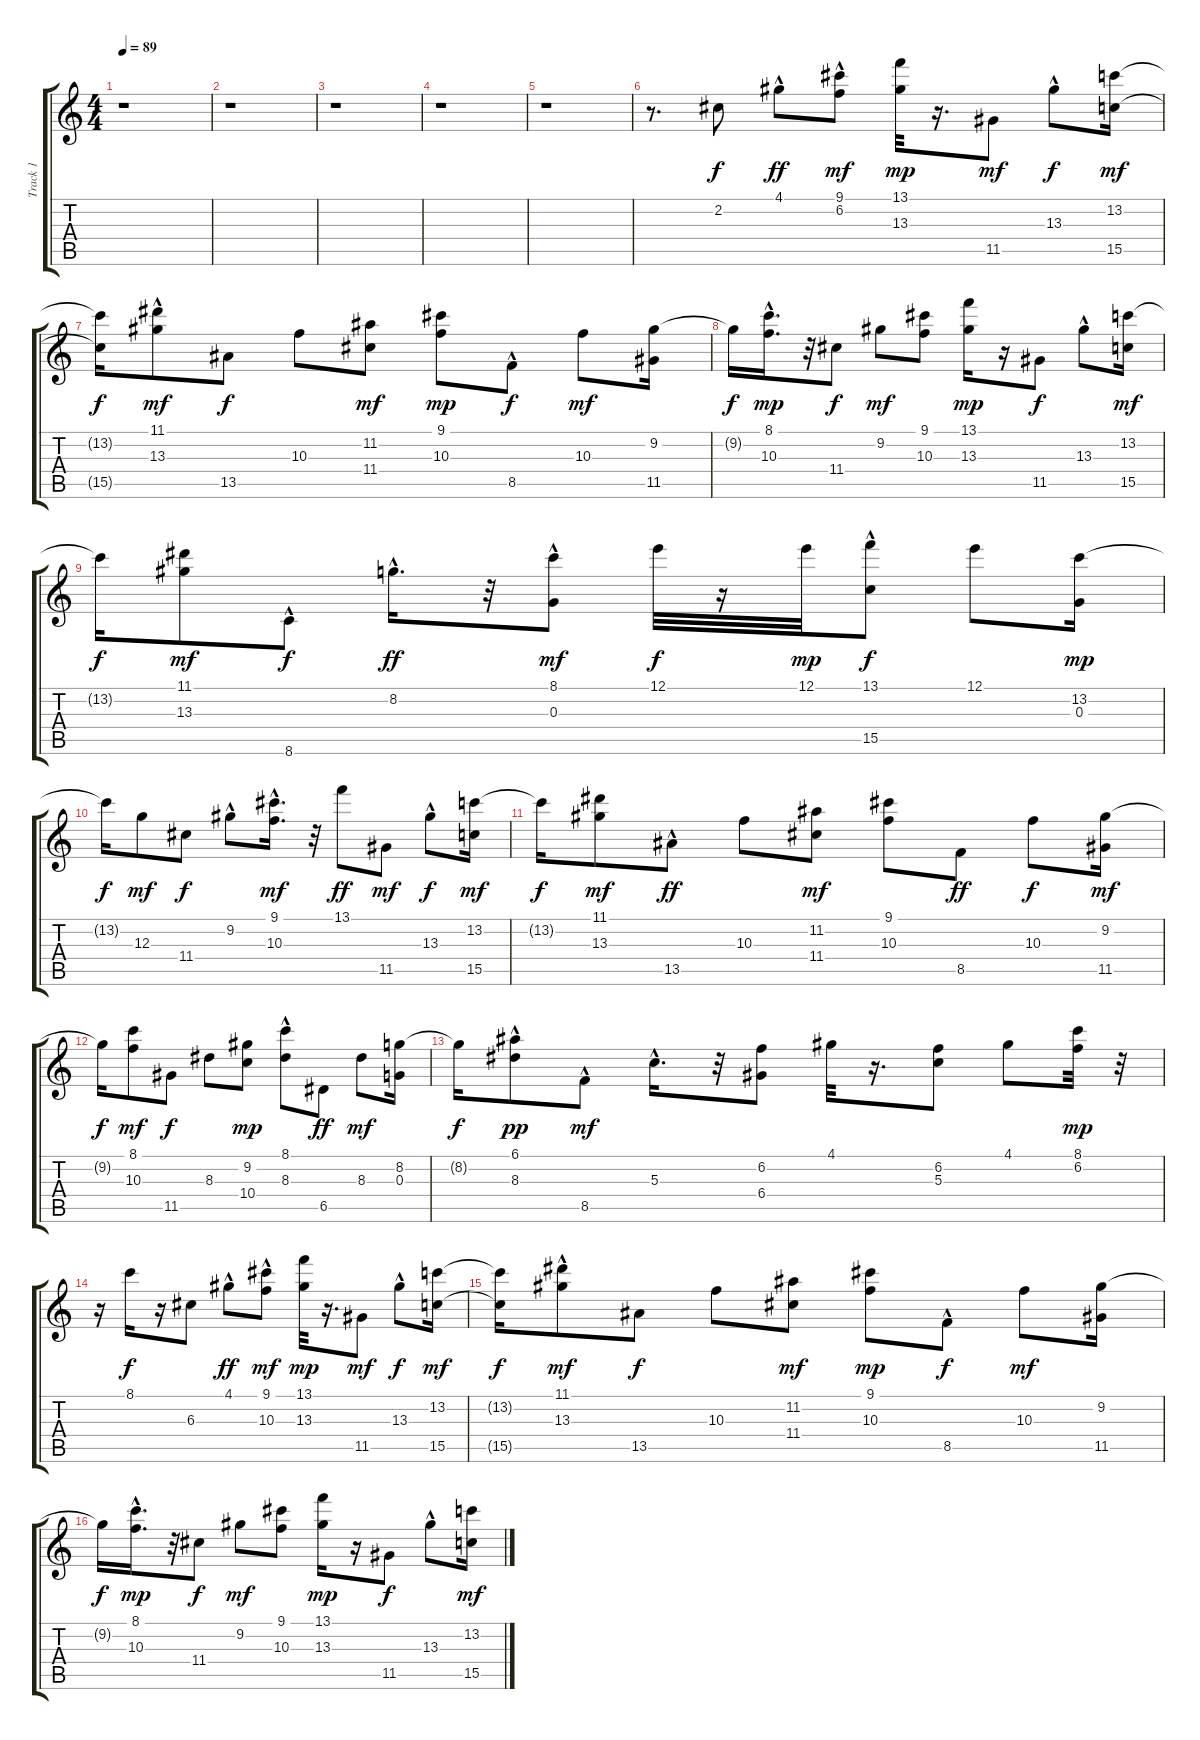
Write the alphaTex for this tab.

\track ("Track 1" "Track 1") {instrument acousticguitarsteel}
\staff {score tabs}
\tuning (E4 B3 G3 D3 A2 E2) {hide}
\ts (4 4)
\tempo 89
\clef g2
\ks c
r.1{dy f} |
r.1 |
r.1 |
r.1 |
r.1 |
r.8{d} 2.2.8 4.1{hac}.8{dy ff} (9.1 6.2{hac}).8{dy mf} (13.1 13.3).32{dy mp} r.16{d} 11.5.8{dy mf} 13.3{hac}.8{dy f} (13.2 15.5).16{dy mf} |
(13.2{t} 15.5{t}).16{dy f} (11.1 13.3{hac}).8{dy mf} 13.5.8{dy f} 10.3.8 (11.2 11.4).8{dy mf} (9.1 10.3).8{dy mp} 8.5{hac}.8{dy f} 10.3.8{dy mf} (9.2 11.5).16 |
9.2{t}.16{dy f} (8.1{hac} 10.3).16{d dy mp} r.32 11.4.8{dy f} 9.2.8{dy mf} (9.1 10.3).8 (13.1 13.3).16{dy mp} r.16 11.5.8{dy f} 13.3{hac}.8 (13.2 15.5).16{dy mf} |
13.2{t}.16{dy f} (11.1 13.3).8{dy mf} 8.6{hac}.8{dy f} 8.2{hac}.16{d dy ff} r.32 (8.1 0.3{hac}).8{dy mf} 12.1.32{dy f} r.16 12.1.32{dy mp} (13.1{hac} 15.5).8{dy f} 12.1.8 (13.2 0.3).16{dy mp} |
13.2{t}.16{dy f} 12.3.8{dy mf} 11.4.8{dy f} 9.2{hac}.8 (9.1{hac} 10.3).16{d dy mf} r.32 13.1.8{dy ff} 11.5.8{dy mf} 13.3{hac}.8{dy f} (13.2 15.5).16{dy mf} |
13.2{t}.16{dy f} (11.1 13.3).8{dy mf} 13.5{hac}.8{dy ff} 10.3.8 (11.2 11.4).8{dy mf} (9.1 10.3).8 8.5.8{dy ff} 10.3.8{dy f} (9.2 11.5).16{dy mf} |
9.2{t}.16{dy f} (8.1 10.3).8{dy mf} 11.5.8{dy f} 8.3.8 (9.2 10.4).8{dy mp} (8.1{hac} 8.3).8 6.5.8{dy ff} 8.3.8{dy mf} (8.2 0.3).16 |
8.2{t}.16{dy f} (6.1{hac} 8.3{hac}).8{dy pp} 8.5{hac}.8{dy mf} 5.3{hac}.16{d} r.32 (6.2 6.4).8 4.1.32 r.16{d} (6.2 5.3).8 4.1.8 (8.1 6.2).32{dy mp} r.32 |
r.16 8.1.16{dy f} r.16 6.3.8 4.1{hac}.8{dy ff} (9.1 10.3{hac}).8{dy mf} (13.1 13.3).32{dy mp} r.16{d} 11.5.8{dy mf} 13.3{hac}.8{dy f} (13.2 15.5).16{dy mf} |
(13.2{t} 15.5{t}).16{dy f} (11.1 13.3{hac}).8{dy mf} 13.5.8{dy f} 10.3.8 (11.2 11.4).8{dy mf} (9.1 10.3).8{dy mp} 8.5{hac}.8{dy f} 10.3.8{dy mf} (9.2 11.5).16 |
9.2{t}.16{dy f} (8.1{hac} 10.3).16{d dy mp} r.32 11.4.8{dy f} 9.2.8{dy mf} (9.1 10.3).8 (13.1 13.3).16{dy mp} r.16 11.5.8{dy f} 13.3{hac}.8 (13.2 15.5).16{dy mf}
